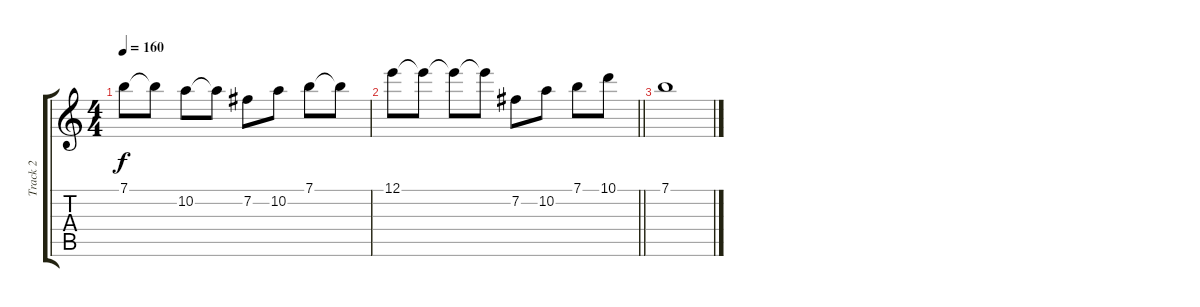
\track ("Track 2" "Track 2") {instrument acousticguitarsteel}
\staff {score tabs}
\tuning (E4 B3 G3 D3 A2 E2) {hide}
\ts (4 4)
\tempo 160
\clef g2
\ks c
7.1.8{dy f} 7.1{t}.8 10.2.8 10.2{t}.8 7.2.8 10.2.8 7.1.8 7.1{t}.8 |
\barLineRight lightlight
12.1.8 12.1{t}.8 12.1{t}.8 12.1{t}.8 7.2.8 10.2.8 7.1.8 10.1.8 |
7.1.1
